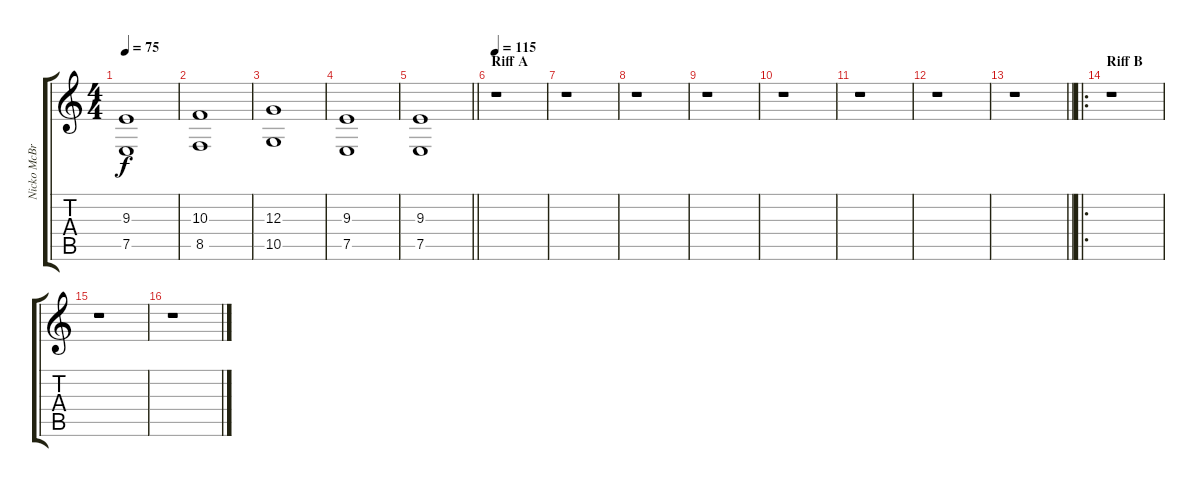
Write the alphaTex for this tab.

\track ("Nicko McBrain (Bell)" "Nicko McBr") {instrument tubularbells}
\staff {score tabs}
\tuning (E4 B3 G3 D3 A2 E2) {hide}
\ts (4 4)
\tempo 75
\clef g2
\ks c
(9.3 7.5).1{dy f} |
(10.3 8.5).1 |
(12.3 10.5).1 |
(9.3 7.5).1 |
\barLineRight lightlight
(9.3 7.5).1 |
\section ("" "Riff A")
\tempo 115
r.1 |
r.1 |
r.1 |
r.1 |
r.1 |
r.1 |
r.1 |
\barLineRight lightlight
r.1 |
\ro
\section ("" "Riff B")
r.1 |
r.1 |
r.1
